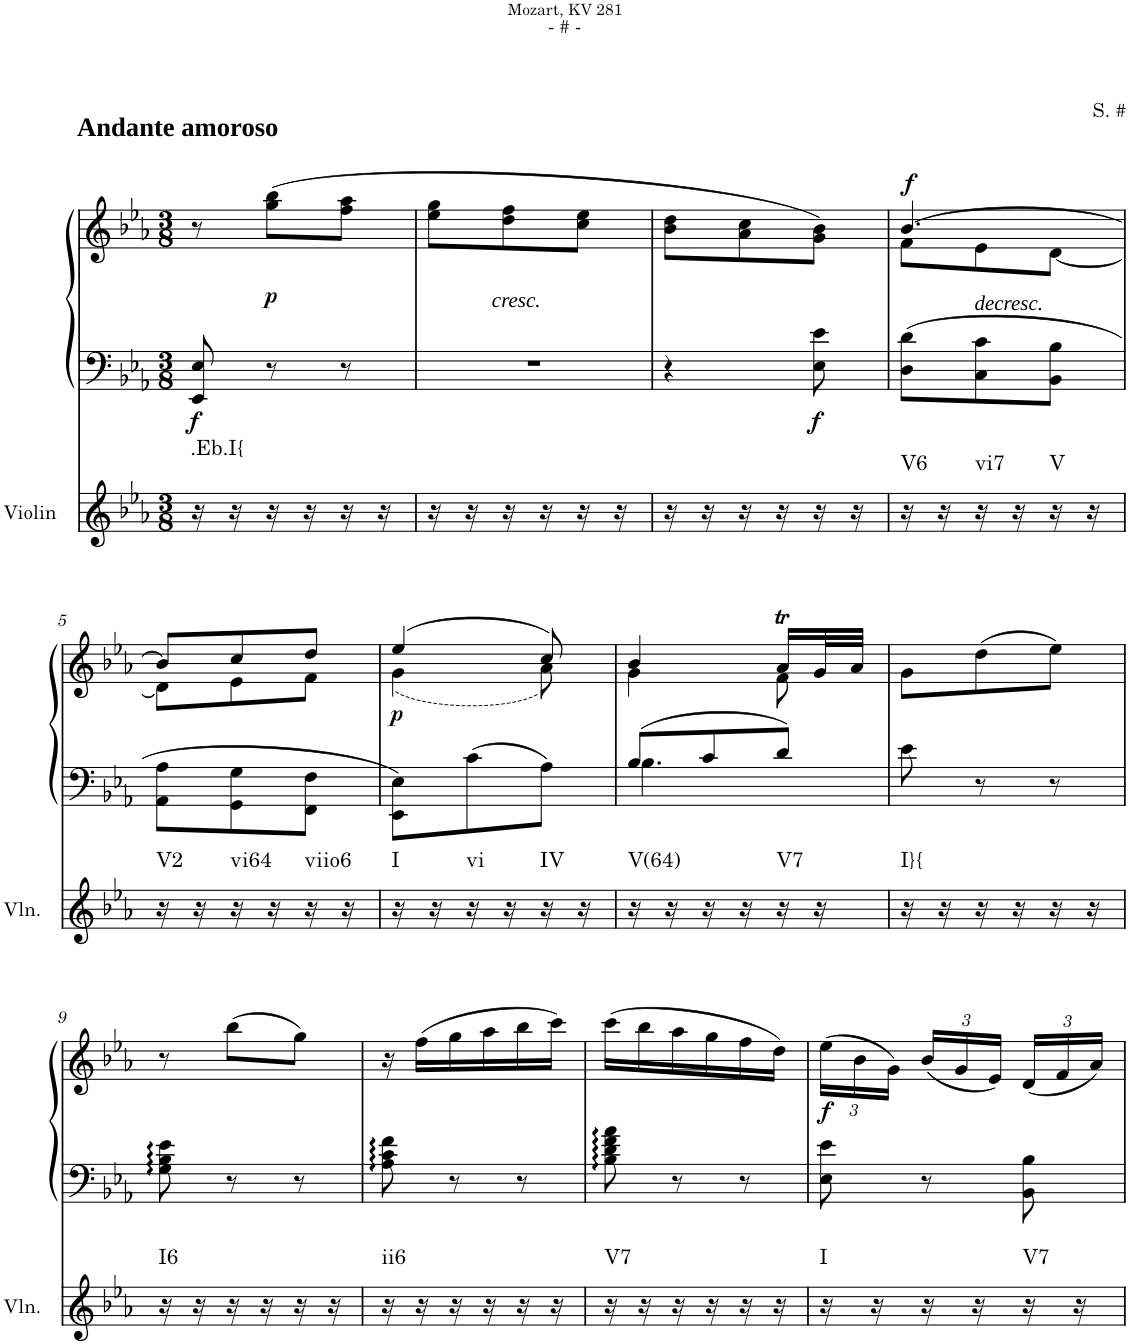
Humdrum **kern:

**kern	**harte	**kern	**kern	**dynam
*part2	*part2	*part1	*part1	*part1
*staff3	*	*staff2	*staff1	*staff1/2
*I"Violin	*	*I"Klavier linke Hand	*	*
*I'Vln.	*	*	*	*
*clefG2	*	*clefF4	*clefG2	*
*k[b-e-a-]	*	*k[b-e-a-]	*k[b-e-a-]	*
*M3/8	*	*M3/8	*M3/8	*
=1	=1	=1	=1	=1
!	!	!	!LO:TX:a:B:t=Andante amoroso	!
!	!LO:H:kt=.Eb.I{	!	!	!LO:DY:b=2
16r	N	8EE-/ 8E-/	8r	f
16r	.	.	.	.
!	!	!	!	!LO:DY:b
16r	.	8r	(8gg\ 8bb-\L	p
16r	.	.	.	.
16r	.	8r	8ff\ 8aa-\J	.
16r	.	.	.	.
=2	=2	=2	=2	=2
16r	.	4.r	8ee-\ 8gg\L	.
16r	.	.	.	.
!	!	!	!LO:TX:b:i:t=cresc.	!
16r	.	.	8dd\ 8ff\	.
16r	.	.	.	.
16r	.	.	8cc\ 8ee-\J	.
16r	.	.	.	.
=3	=3	=3	=3	=3
16r	.	4r	8b-\ 8dd\L	.
16r	.	.	.	.
16r	.	.	8a-\ 8cc\	.
16r	.	.	.	.
!	!	!	!	!LO:DY:b=2
16r	.	8E-\ 8e-\	8g\ 8b-\J)	f
16r	.	.	.	.
=4	=4	=4	=4	=4
*	*	*	*^	*
!	!LO:H:kt=V6	!	!	!	!LO:DY:a
16r	N	8D\ 8d\L	[4.b-/	8f\L	f
16r	.	.	.	.	.
!	!LO:H:kt=vi7	!	!	!LO:TX:b:i:t=decresc.	!
16r	N	8C\ 8c\	.	8e-\	.
16r	.	.	.	.	.
!	!LO:H:kt=V	!	!	!	!
16r	N	8BB-\ 8B-\J	.	[8d\J	.
16r	.	.	.	.	.
!!LO:LB:g=z	!!
=5	=5	=5	=5	=5	=5
!	!LO:H:kt=V2	!	!	!	!
16r	N	8AA-\ 8A-\L	8b-/L]	8d\L]	.
16r	.	.	.	.	.
!	!LO:H:kt=vi64	!	!	!	!
16r	N	8GG\ 8G\	8cc/	8e-\	.
16r	.	.	.	.	.
!	!LO:H:kt=viio6	!	!	!	!
16r	N	8FF\ 8F\J	8dd/J	8f\J	.
16r	.	.	.	.	.
=6	=6	=6	=6	=6	=6
!	!LO:H:kt=I	!	!	!	!LO:DY:b
16r	N	8EE-\ 8E-\L	(4ee-/	(4g\	p
16r	.	.	.	.	.
!	!LO:H:kt=vi	!	!	!	!
16r	N	8c\	.	.	.
16r	.	.	.	.	.
!	!LO:H:kt=IV	!	!	!	!
16r	N	8A-\J	8cc/)	8a-\)	.
16r	.	.	.	.	.
=7	=7	=7	=7	=7	=7
*	*	*^	*	*	*
!	!LO:H:kt=V(64)	!	!	!	!	!
16r	N	8B-/L	4.B-\	4b-/	4g\	.
16r	.	.	.	.	.	.
16r	.	8c/	.	.	.	.
16r	.	.	.	.	.	.
!	!LO:H:kt=V7	!	!	!	!	!
16r	N	8d/J	.	16a-T/LL	8f\	.
16r	.	.	.	32g/L	.	.
.	.	.	.	32a-/JJJ	.	.
*	*	*v	*v	*	*	*
*	*	*	*v	*v	*
=8	=8	=8	=8	=8
!	!LO:H:kt=I}{	!	!	!
16r	N	8e-\	8g\L	.
16r	.	.	.	.
16r	.	8r	(8dd\	.
16r	.	.	.	.
16r	.	8r	8ee-\J)	.
16r	.	.	.	.
!!LO:LB:g=z
=9	=9	=9	=9	=9
!	!LO:H:kt=I6	!	!	!
16r	N	8G\ 8B-\ 8e-\	8r	.
16r	.	.	.	.
16r	.	8r	(8bb-\L	.
16r	.	.	.	.
16r	.	8r	8gg\J)	.
16r	.	.	.	.
=10	=10	=10	=10	=10
!	!LO:H:kt=ii6	!	!	!
16r	N	8A-\ 8c\ 8f\	16r	.
16r	.	.	(16ff\LL	.
16r	.	8r	16gg\	.
16r	.	.	16aa-\	.
16r	.	8r	16bb-\	.
16r	.	.	16ccc\JJ)	.
=11	=11	=11	=11	=11
!	!LO:H:kt=V7	!	!	!
16r	N	8B-\ 8d\ 8f\ 8a-\	(16ccc\LL	.
16r	.	.	16bb-\	.
16r	.	8r	16aa-\	.
16r	.	.	16gg\	.
16r	.	8r	16ff\	.
16r	.	.	16dd\JJ)	.
=12	=12	=12	=12	=12
*	*	*	*Xbrackettup	*
!	!LO:H:kt=I	!	!	!LO:DY:b
16r	N	8E-\ 8e-\	(24ee-\LL	f
.	.	.	24b-\	.
16r	.	.	.	.
.	.	.	24g\JJ)	.
16r	.	8r	(24b-/LL	.
.	.	.	24g/	.
16r	.	.	.	.
.	.	.	24e-/JJ)	.
!	!LO:H:kt=V7	!	!	!
16r	N	8BB-\ 8B-\	(24d/LL	.
.	.	.	24f/	.
16r	.	.	.	.
.	.	.	24a-/JJ)	.
=	=	=	=	=
*-	*-	*-	*-	*-
